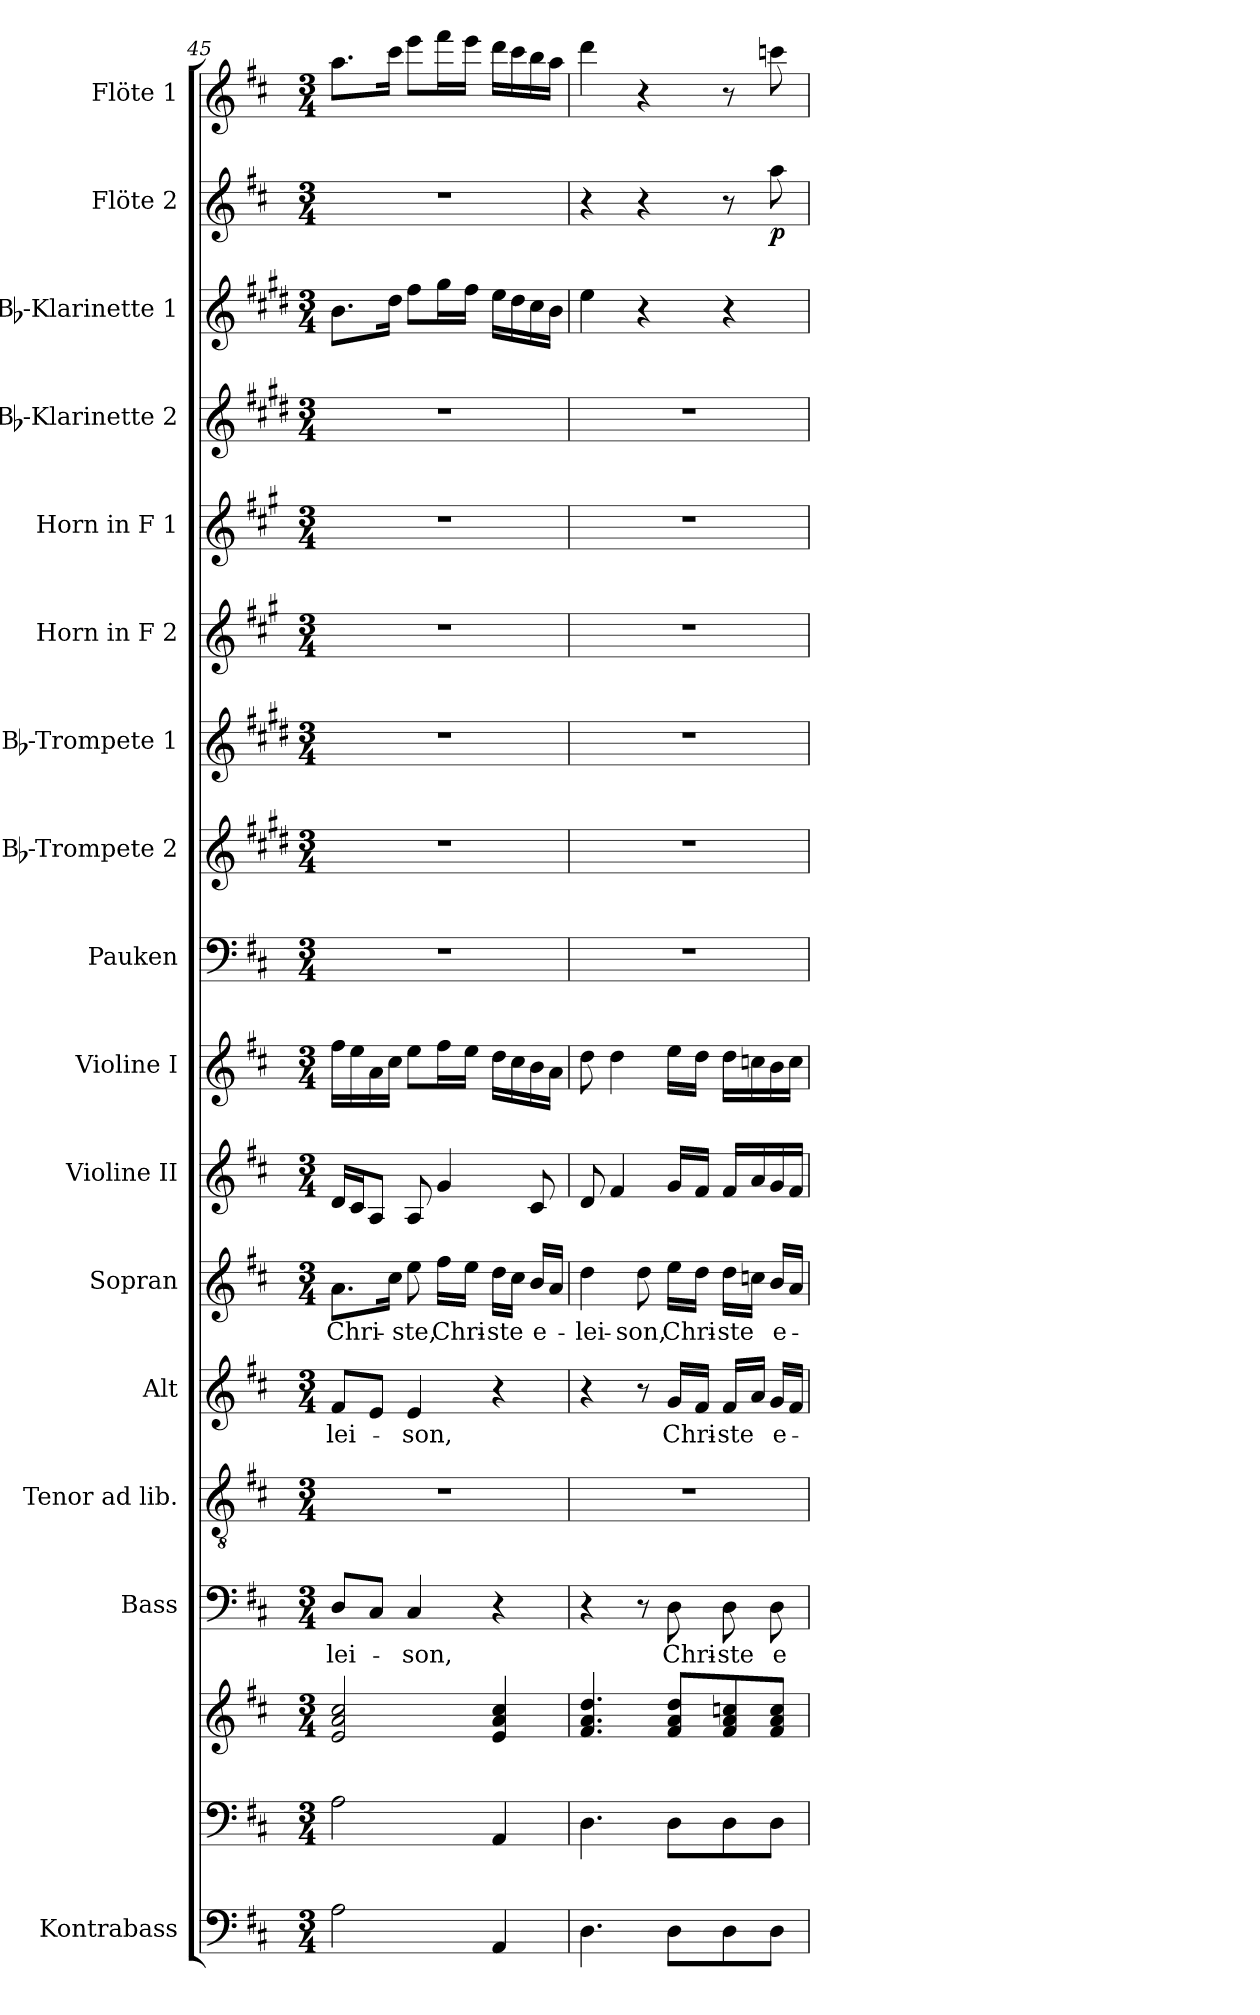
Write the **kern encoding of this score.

**kern	**kern	**kern	**kern	**text	**kern	**kern	**text	**kern	**text	**kern	**kern	**kern	**kern	**kern	**kern	**kern	**kern	**kern	**kern	**dynam	**kern
*part17	*part16	*part16	*part15	*part15	*part14	*part13	*part13	*part12	*part12	*part11	*part10	*part9	*part8	*part7	*part6	*part5	*part4	*part3	*part2	*part2	*part1
*staff18	*staff17	*staff16	*staff15	*staff15	*staff14	*staff13	*staff13	*staff12	*staff12	*staff11	*staff10	*staff9	*staff8	*staff7	*staff6	*staff5	*staff4	*staff3	*staff2	*staff2	*staff1
*I"Kontrabass	*	*	*I"Bass	*	*I"Tenor ad lib.	*I"Alt	*	*I"Sopran	*	*I"Violine II	*I"Violine I	*I"Pauken	*I"Bb-Trompete 2	*I"Bb-Trompete 1	*I"Horn in F 2	*I"Horn in F 1	*I"Bb-Klarinette 2	*I"Bb-Klarinette 1	*I"Flöte 2	*	*I"Flöte 1
*I'Kb.	*	*	*I'B.	*	*I'T.	*I'A.	*	*I'S.	*	*I'Vl. II	*I'Vl. I	*I'Pk.	*I'Bb Trp. 2	*I'Bb Trp. 1	*	*	*I'Bb Kl. 2	*I'Bb Kl. 1	*I'Fl. 2	*	*I'Fl. 1
!!LO:PB:g=z
*clefF4	*clefF4	*clefG2	*clefF4	*	*clefGv2	*clefG2	*	*clefG2	*	*clefG2	*clefG2	*clefF4	*clefG2	*clefG2	*clefG2	*clefG2	*clefG2	*clefG2	*clefG2	*	*clefG2
*ITrd7c12	*	*	*	*	*	*	*	*	*	*	*	*	*ITrd1c2	*ITrd1c2	*ITrd4c7	*ITrd4c7	*ITrd1c2	*ITrd1c2	*	*	*
*k[f#c#]	*k[f#c#]	*k[f#c#]	*k[f#c#]	*	*k[f#c#]	*k[f#c#]	*	*k[f#c#]	*	*k[f#c#]	*k[f#c#]	*k[f#c#]	*k[f#c#]	*k[f#c#]	*k[f#c#]	*k[f#c#]	*k[f#c#]	*k[f#c#]	*k[f#c#]	*	*k[f#c#]
*D:	*D:	*D:	*D:	*	*D:	*D:	*	*D:	*	*D:	*D:	*D:	*D:	*D:	*D:	*D:	*D:	*D:	*D:	*	*D:
*M3/4	*M3/4	*M3/4	*M3/4	*	*M3/4	*M3/4	*	*M3/4	*	*M3/4	*M3/4	*M3/4	*M3/4	*M3/4	*M3/4	*M3/4	*M3/4	*M3/4	*M3/4	*	*M3/4
=45	=45	=45	=45	=45	=45	=45	=45	=45	=45	=45	=45	=45	=45	=45	=45	=45	=45	=45	=45	=45	=45
!	!	!	!	!LO:LY:b	!	!	!LO:LY:b	!	!LO:LY:b	!	!	!	!	!	!	!	!	!	!	!	!
2AA\	2A\	2e/ 2a/ 2cc#/	8D/L	-lei-	2.r	8f#/L	-lei-	8.a\L	Chri-	16d/LL	16ff#\LL	2.r	2.r	2.r	2.r	2.r	2.r	8.a\L	2.r	.	8.aa\L
.	.	.	.	.	.	.	.	.	.	16c#/J	16ee\	.	.	.	.	.	.	.	.	.	.
.	.	.	8C#/J	.	.	8e/J	.	.	.	8A/J	16a\	.	.	.	.	.	.	.	.	.	.
.	.	.	.	.	.	.	.	16cc#\Jk	.	.	16cc#\JJ	.	.	.	.	.	.	16cc#\Jk	.	.	16ccc#\Jk
!	!	!	!	!LO:LY:b	!	!	!LO:LY:b	!	!LO:LY:b	!	!	!	!	!	!	!	!	!	!	!	!
.	.	.	4C#/	-son,	.	4e/	-son,	8ee\	-ste,	8A/	8ee\L	.	.	.	.	.	.	8ee\L	.	.	8eee\L
!	!	!	!	!	!	!	!	!	!LO:LY:b	!	!	!	!	!	!	!	!	!	!	!	!
.	.	.	.	.	.	.	.	16ff#\LL	Chri-	4g/	16ff#\L	.	.	.	.	.	.	16ff#\L	.	.	16fff#\L
.	.	.	.	.	.	.	.	16ee\JJ	.	.	16ee\JJ	.	.	.	.	.	.	16ee\JJ	.	.	16eee\JJ
!	!	!	!	!	!	!	!	!	!LO:LY:b	!	!	!	!	!	!	!	!	!	!	!	!
4AAA/	4AA/	4e/ 4a/ 4cc#/	4r	.	.	4r	.	16dd\LL	-ste	.	16dd\LL	.	.	.	.	.	.	16dd\LL	.	.	16ddd\LL
.	.	.	.	.	.	.	.	16cc#\JJ	.	.	16cc#\	.	.	.	.	.	.	16cc#\	.	.	16ccc#\
!	!	!	!	!	!	!	!	!	!LO:LY:b	!	!	!	!	!	!	!	!	!	!	!	!
.	.	.	.	.	.	.	.	16b/LL	e-	8c#/	16b\	.	.	.	.	.	.	16b\	.	.	16bb\
.	.	.	.	.	.	.	.	16a/JJ	.	.	16a\JJ	.	.	.	.	.	.	16a\JJ	.	.	16aa\JJ
=46	=46	=46	=46	=46	=46	=46	=46	=46	=46	=46	=46	=46	=46	=46	=46	=46	=46	=46	=46	=46	=46
!	!	!	!	!	!	!	!	!	!LO:LY:b	!	!	!	!	!	!	!	!	!	!	!	!
4.DD\	4.D\	4.f#/ 4.a/ 4.dd/	4r	.	2.r	4r	.	4dd\	-lei-	8d/	8dd\	2.r	2.r	2.r	2.r	2.r	2.r	4dd\	4r	.	4ddd\
.	.	.	.	.	.	.	.	.	.	4f#/	4dd\	.	.	.	.	.	.	.	.	.	.
!	!	!	!	!	!	!	!	!	!LO:LY:b	!	!	!	!	!	!	!	!	!	!	!	!
.	.	.	8r	.	.	8r	.	8dd\	-son,	.	.	.	.	.	.	.	.	4r	4r	.	4r
!	!	!	!	!LO:LY:b	!	!	!LO:LY:b	!	!LO:LY:b	!	!	!	!	!	!	!	!	!	!	!	!
8DD\L	8D\L	8f#/ 8a/ 8dd/L	8D\	Chri-	.	16g/LL	Chri-	16ee\LL	Chri-	16g/LL	16ee\LL	.	.	.	.	.	.	.	.	.	.
.	.	.	.	.	.	16f#/JJ	.	16dd\JJ	.	16f#/JJ	16dd\JJ	.	.	.	.	.	.	.	.	.	.
!	!	!	!	!LO:LY:b	!	!	!LO:LY:b	!	!LO:LY:b	!	!	!	!	!	!	!	!	!	!	!	!
8DD\	8D\	8f#/ 8a/ 8ccn/	8D\	-ste	.	16f#/LL	-ste	16dd\LL	-ste	16f#/LL	16dd\LL	.	.	.	.	.	.	4r	8r	.	8r
.	.	.	.	.	.	16a/JJ	.	16ccn\JJ	.	16a/	16ccn\	.	.	.	.	.	.	.	.	.	.
!	!	!	!	!LO:LY:b	!	!	!LO:LY:b	!	!LO:LY:b	!	!	!	!	!	!	!	!	!	!	!LO:DY:b	!
8DD\J	8D\J	8f#/ 8a/ 8cc/J	8D\	e-	.	16g/LL	e-	16b/LL	e-	16g/	16b\	.	.	.	.	.	.	.	8aa\	p	8cccn\
.	.	.	.	.	.	16f#/JJ	.	16a/JJ	.	16f#/JJ	16cc\JJ	.	.	.	.	.	.	.	.	.	.
=	=	=	=	=	=	=	=	=	=	=	=	=	=	=	=	=	=	=	=	=	=
*-	*-	*-	*-	*-	*-	*-	*-	*-	*-	*-	*-	*-	*-	*-	*-	*-	*-	*-	*-	*-	*-
